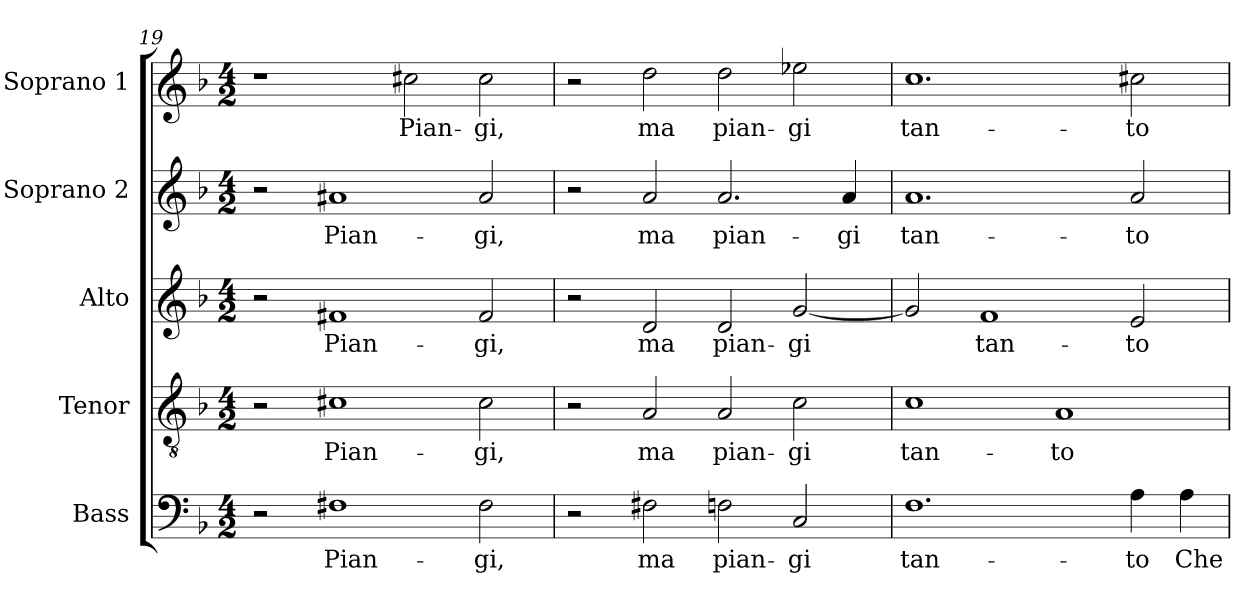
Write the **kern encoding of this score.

**kern	**text	**kern	**text	**kern	**text	**kern	**text	**kern	**text
*part5	*part5	*part4	*part4	*part3	*part3	*part2	*part2	*part1	*part1
*staff5	*staff5	*staff4	*staff4	*staff3	*staff3	*staff2	*staff2	*staff1	*staff1
*I"Bass	*	*I"Tenor	*	*I"Alto	*	*I"Soprano 2	*	*I"Soprano 1	*
*I'B	*	*I'T	*	*I'A	*	*I'S2	*	*I'S1	*
*clefF4	*	*clefGv2	*	*clefG2	*	*clefG2	*	*clefG2	*
*	*	*ITrd7c12	*	*	*	*	*	*	*
*k[b-]	*	*k[b-]	*	*k[b-]	*	*k[b-]	*	*k[b-]	*
*F:	*	*F:	*	*F:	*	*F:	*	*F:	*
*M4/2	*	*M4/2	*	*M4/2	*	*M4/2	*	*M4/2	*
=19	=19	=19	=19	=19	=19	=19	=19	=19	=19
2r	.	2r	.	2r	.	2r	.	1r	.
!	!LO:LY:b:color=#000000	!	!	!	!	!	!	!	!
!	!	!	!LO:LY:b:color=#000000	!	!	!	!	!	!
!	!	!	!	!	!LO:LY:b:color=#000000	!	!	!	!
!	!	!	!	!	!	!	!LO:LY:b:color=#000000	!	!
1F#Xi	Pian-	1C#Xi	Pian-	1f#Xi	Pian-	1a#Xi	Pian-	.	.
!	!	!	!	!	!	!	!	!	!LO:LY:b:color=#000000
.	.	.	.	.	.	.	.	2cc#Xi\	Pian-
!	!LO:LY:b:color=#000000	!	!	!	!	!	!	!	!
!	!	!	!LO:LY:b:color=#000000	!	!	!	!	!	!
!	!	!	!	!	!LO:LY:b:color=#000000	!	!	!	!
!	!	!	!	!	!	!	!LO:LY:b:color=#000000	!	!
!	!	!	!	!	!	!	!	!	!LO:LY:b:color=#000000
2F#i\	-gi,	2C#i\	-gi,	2f#i/	-gi,	2a#i/	-gi,	2cc#i\	-gi,
!!LO:PB:g=z
=20	=20	=20	=20	=20	=20	=20	=20	=20	=20
2r	.	2r	.	2r	.	2r	.	2r	.
!	!LO:LY:b:color=#000000	!	!	!	!	!	!	!	!
!	!	!	!LO:LY:b:color=#000000	!	!	!	!	!	!
!	!	!	!	!	!LO:LY:b:color=#000000	!	!	!	!
!	!	!	!	!	!	!	!LO:LY:b:color=#000000	!	!
!	!	!	!	!	!	!	!	!	!LO:LY:b:color=#000000
2F#Xi\	ma	2AAi/	ma	2di/	ma	2ai/	ma	2ddi\	ma
!	!LO:LY:b:color=#000000	!	!	!	!	!	!	!	!
!	!	!	!LO:LY:b:color=#000000	!	!	!	!	!	!
!	!	!	!	!	!LO:LY:b:color=#000000	!	!	!	!
!	!	!	!	!	!	!	!LO:LY:b:color=#000000	!	!
!	!	!	!	!	!	!	!	!	!LO:LY:b:color=#000000
2Fni\	pian-	2AAi/	pian-	2di/	pian-	2.ai/	pian-	2ddi\	pian-
!	!LO:LY:b:color=#000000	!	!	!	!	!	!	!	!
!	!	!	!LO:LY:b:color=#000000	!	!	!	!	!	!
!	!	!	!	!	!LO:LY:b:color=#000000	!	!	!	!
!	!	!	!	!	!	!	!	!	!LO:LY:b:color=#000000
2Ci/	-gi	2Ci\	-gi	[2gi/	-gi	.	.	2ee-Xi\	-gi
!	!	!	!	!	!	!	!LO:LY:b:color=#000000	!	!
.	.	.	.	.	.	4ai/	-gi	.	.
=21	=21	=21	=21	=21	=21	=21	=21	=21	=21
!	!LO:LY:b:color=#000000	!	!	!	!	!	!	!	!
!	!	!	!LO:LY:b:color=#000000	!	!	!	!	!	!
!	!	!	!	!	!	!	!LO:LY:b:color=#000000	!	!
!	!	!	!	!	!	!	!	!	!LO:LY:b:color=#000000
1.Fi	tan-	1Ci	tan-	2gi/]	.	1.ai	tan-	1.cci	tan-
!	!	!	!	!	!LO:LY:b:color=#000000	!	!	!	!
.	.	.	.	1fi	tan-	.	.	.	.
!	!	!	!LO:LY:b:color=#000000	!	!	!	!	!	!
.	.	1AAi	-to	.	.	.	.	.	.
!	!LO:LY:b:color=#000000	!	!	!	!	!	!	!	!
!	!	!	!	!	!LO:LY:b:color=#000000	!	!	!	!
!	!	!	!	!	!	!	!LO:LY:b:color=#000000	!	!
!	!	!	!	!	!	!	!	!	!LO:LY:b:color=#000000
4Ai\	-to	.	.	2ei/	-to	2ai/	-to	2cc#Xi\	-to
!	!LO:LY:b:color=#000000	!	!	!	!	!	!	!	!
4Ai\	Che	.	.	.	.	.	.	.	.
=	=	=	=	=	=	=	=	=	=
*-	*-	*-	*-	*-	*-	*-	*-	*-	*-
